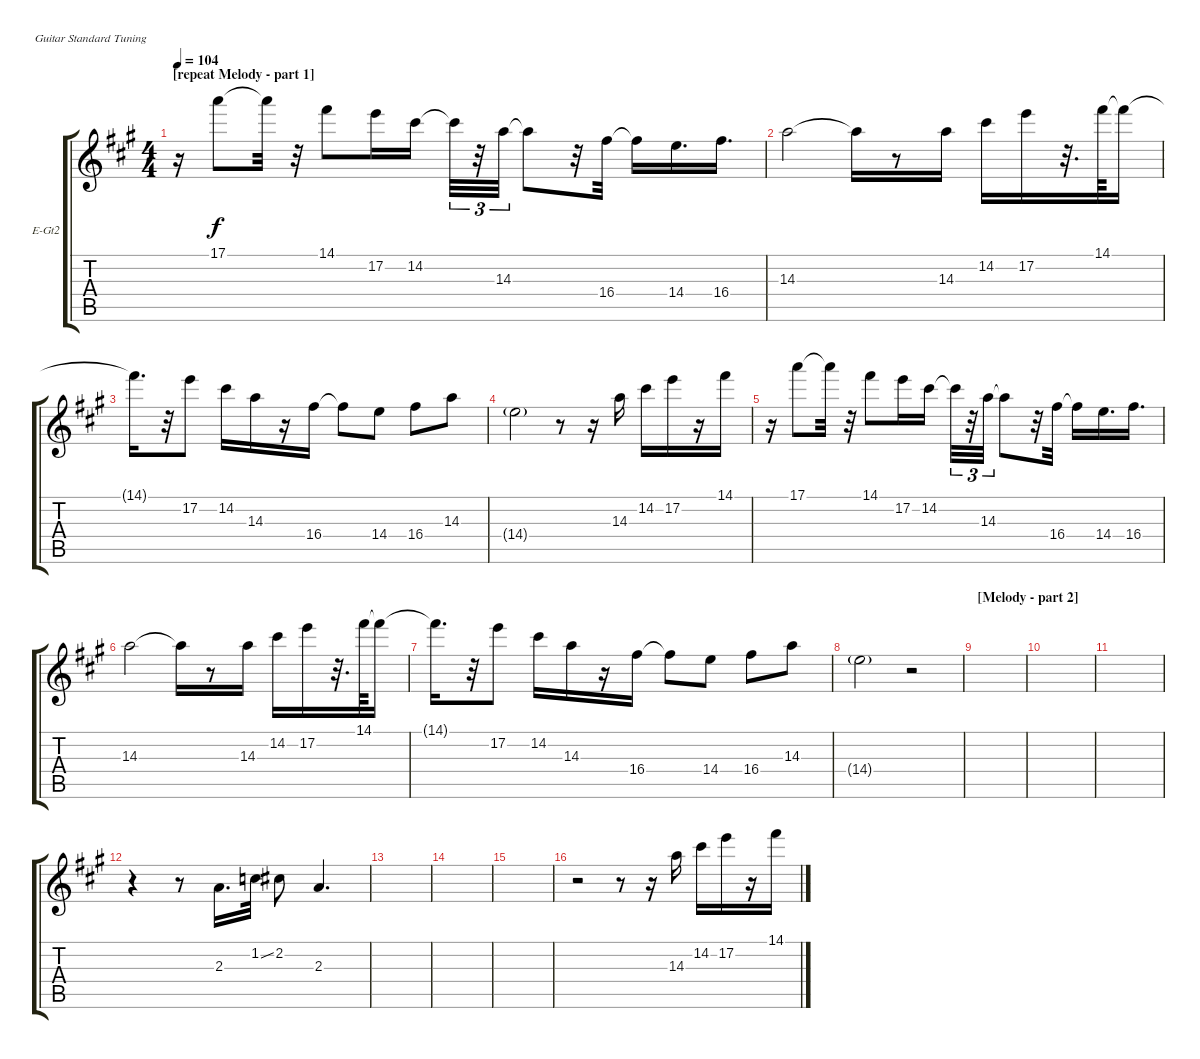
\bracketExtendMode groupsimilarinstruments
\firstSystemTrackNameOrientation horizontal
\otherSystemsTrackNameOrientation horizontal
\track ("Electric Guitar 2 (right)" "E-Gt2") {instrument overdrivenguitar}
\staff {score tabs}
\tuning (E4 B3 G3 D3 A2 E2)
\ts (4 4)
\section ("" "[repeat Melody - part 1]")
\tempo 104
\clef g2
\ks a
r.16{dy f} 17.1.8 17.1{t}.32 r.32 14.1.8 17.2.16 14.2.16 14.2{t}.32{tu (3 2)} r.32{tu (3 2)} 14.3.32{tu (3 2)} 14.3{t}.8 r.32 16.4.32 16.4{t}.16 14.4.16{d} 16.4.16{d} |
14.3.2 14.3{t}.16 r.8 14.3.16 14.2.16 17.2.16 r.32{d} 14.1.64 14.1{t}.16 |
14.1{t}.16{d} r.32 17.2.8 14.2.16 14.3.16 r.16 16.4.16 16.4{t}.8 14.4.8 16.4.8 14.3.8 |
14.4{g}.2 r.8 r.16 14.3.16 14.2.16 17.2.16 r.16 14.1.16 |
r.16 17.1.8 17.1{t}.32 r.32 14.1.8 17.2.16 14.2.16 14.2{t}.32{tu (3 2)} r.32{tu (3 2)} 14.3.32{tu (3 2)} 14.3{t}.8 r.32 16.4.32 16.4{t}.16 14.4.16{d} 16.4.16{d} |
14.3.2 14.3{t}.16 r.8 14.3.16 14.2.16 17.2.16 r.32{d} 14.1.64 14.1{t}.16 |
14.1{t}.16{d} r.32 17.2.8 14.2.16 14.3.16 r.16 16.4.16 16.4{t}.8 14.4.8 16.4.8 14.3.8 |
14.4{g}.2 r.2 |
\section ("" "[Melody - part 2]")
|
|
|
r.4 r.8 2.3.16{d} 1.2{ss}.32 2.2.8 2.3.4{d} |
|
|
|
r.2 r.8 r.16 14.3.16 14.2.16 17.2.16 r.16 14.1.16
